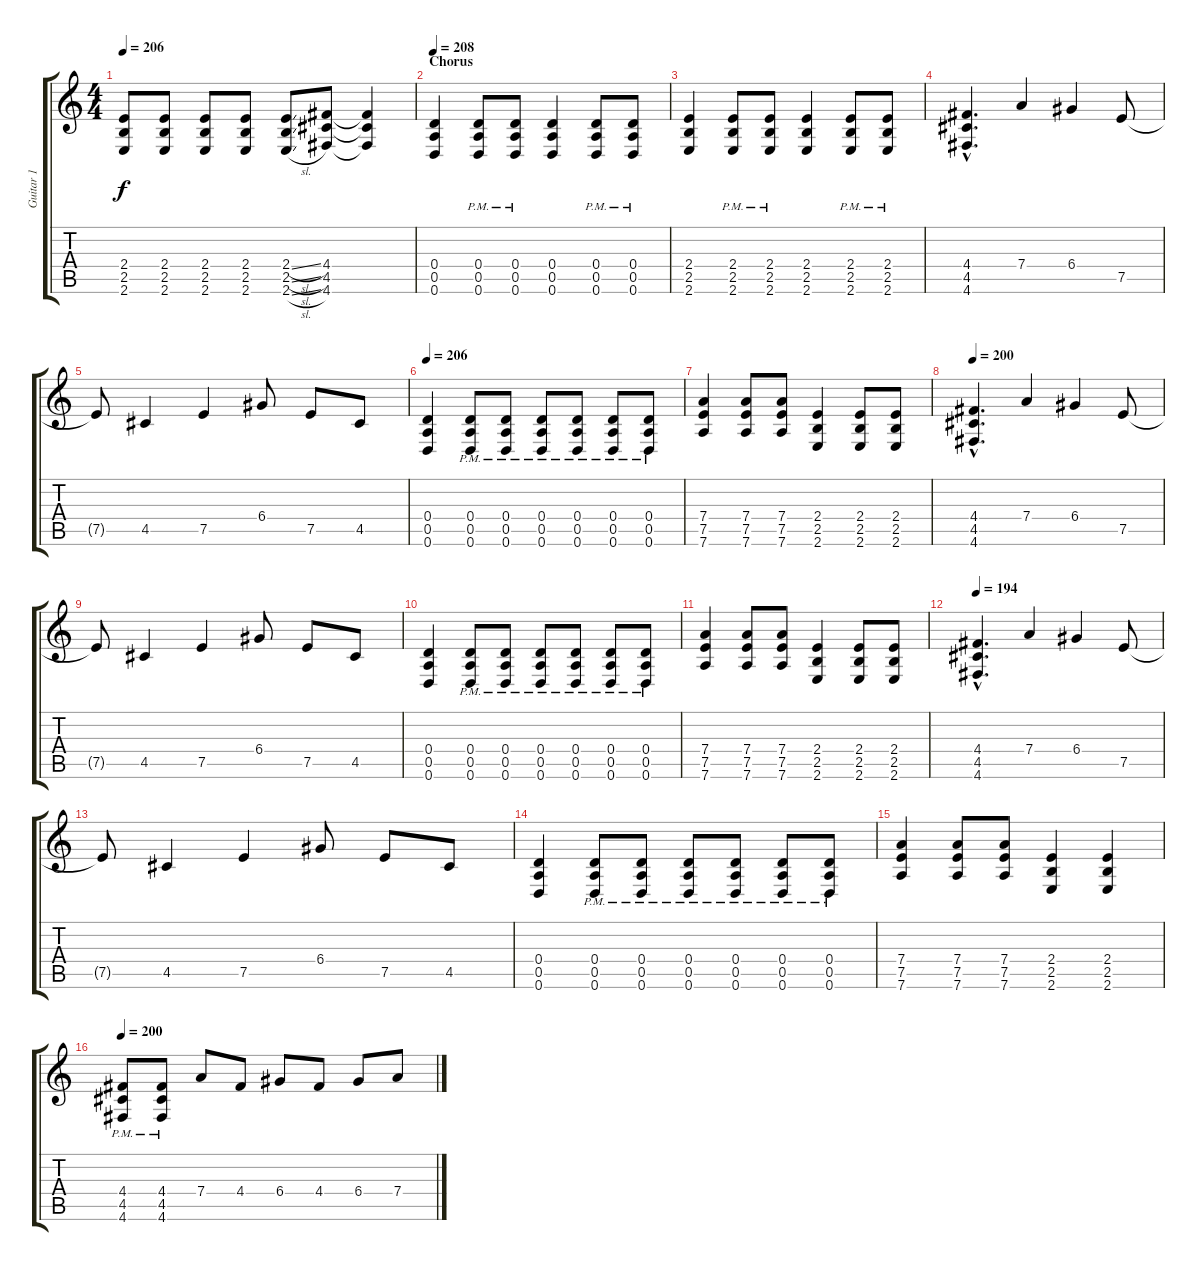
\track ("Guitar 1" "Guitar 1") {instrument overdrivenguitar}
\staff {score tabs}
\tuning (E4 B3 G3 D3 A2 D2) {hide}
\ts (4 4)
\tempo 206
\clef g2
\ks c
(2.4 2.5 2.6).8{dy f} (2.4 2.5 2.6).8 (2.4 2.5 2.6).8 (2.4 2.5 2.6).8 (2.4{sl} 2.5{sl} 2.6{sl}).8 (4.4 4.5 4.6).8 (4.4{t} 4.5{t} 4.6{t}).4 |
\section ("" "Chorus")
\tempo 208
(0.4 0.5 0.6).4 (0.4{pm} 0.5{pm} 0.6{pm}).8 (0.4{pm} 0.5{pm} 0.6{pm}).8 (0.4 0.5 0.6).4 (0.4{pm} 0.5{pm} 0.6{pm}).8 (0.4{pm} 0.5{pm} 0.6{pm}).8 |
(2.4 2.5 2.6).4 (2.4{pm} 2.5{pm} 2.6{pm}).8 (2.4{pm} 2.5{pm} 2.6{pm}).8 (2.4 2.5 2.6).4 (2.4{pm} 2.5{pm} 2.6{pm}).8 (2.4{pm} 2.5{pm} 2.6{pm}).8 |
(4.4{hac} 4.5{hac} 4.6{hac}).4{d} 7.4.4 6.4.4 7.5.8 |
7.5{t}.8 4.5.4 7.5.4 6.4.8 7.5.8 4.5.8 |
\tempo 206
(0.4 0.5 0.6).4 (0.4{pm} 0.5{pm} 0.6{pm}).8 (0.4{pm} 0.5{pm} 0.6{pm}).8 (0.4{pm} 0.5{pm} 0.6{pm}).8 (0.4{pm} 0.5{pm} 0.6{pm}).8 (0.4{pm} 0.5{pm} 0.6{pm}).8 (0.4{pm} 0.5{pm} 0.6{pm}).8 |
(7.4 7.5 7.6).4 (7.4 7.5 7.6).8 (7.4 7.5 7.6).8 (2.4 2.5 2.6).4 (2.4 2.5 2.6).8 (2.4 2.5 2.6).8 |
\tempo 200
(4.4{hac} 4.5{hac} 4.6{hac}).4{d} 7.4.4 6.4.4 7.5.8 |
7.5{t}.8 4.5.4 7.5.4 6.4.8 7.5.8 4.5.8 |
(0.4 0.5 0.6).4 (0.4{pm} 0.5{pm} 0.6{pm}).8 (0.4{pm} 0.5{pm} 0.6{pm}).8 (0.4{pm} 0.5{pm} 0.6{pm}).8 (0.4{pm} 0.5{pm} 0.6{pm}).8 (0.4{pm} 0.5{pm} 0.6{pm}).8 (0.4{pm} 0.5{pm} 0.6{pm}).8 |
(7.4 7.5 7.6).4 (7.4 7.5 7.6).8 (7.4 7.5 7.6).8 (2.4 2.5 2.6).4 (2.4 2.5 2.6).8 (2.4 2.5 2.6).8 |
\tempo 194
(4.4{hac} 4.5{hac} 4.6{hac}).4{d} 7.4.4 6.4.4 7.5.8 |
7.5{t}.8 4.5.4 7.5.4 6.4.8 7.5.8 4.5.8 |
(0.4 0.5 0.6).4 (0.4{pm} 0.5{pm} 0.6{pm}).8 (0.4{pm} 0.5{pm} 0.6{pm}).8 (0.4{pm} 0.5{pm} 0.6{pm}).8 (0.4{pm} 0.5{pm} 0.6{pm}).8 (0.4{pm} 0.5{pm} 0.6{pm}).8 (0.4{pm} 0.5{pm} 0.6{pm}).8 |
(7.4 7.5 7.6).4 (7.4 7.5 7.6).8 (7.4 7.5 7.6).8 (2.4 2.5 2.6).4 (2.4 2.5 2.6).4 |
\tempo 200
(4.4{pm} 4.5{pm} 4.6{pm}).8 (4.4{pm} 4.5{pm} 4.6{pm}).8 7.4.8 4.4.8 6.4.8 4.4.8 6.4.8 7.4.8
